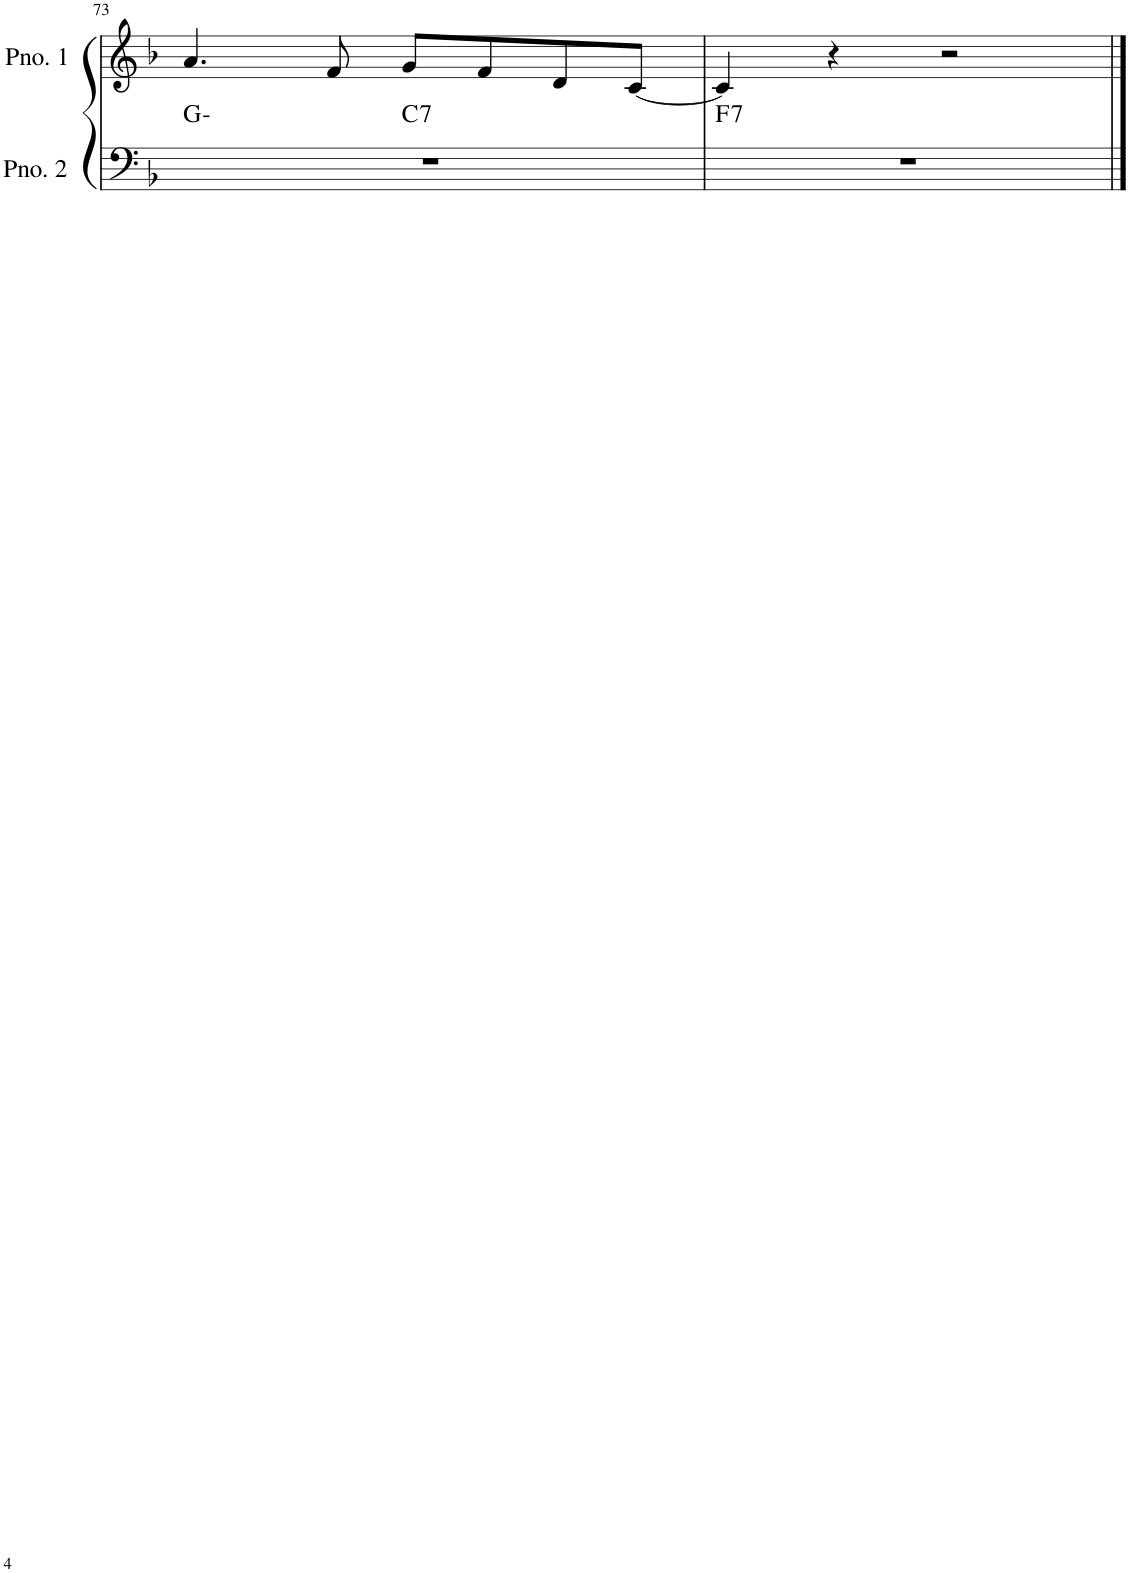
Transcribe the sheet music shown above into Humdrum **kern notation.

**kern	**harte	**kern
*part2	*part2	*part1
*staff2	*	*staff1
*I"ピアノ 2	*	*I"ピアノ 1
!!LO:PB:g=z
*clefF4	*	*clefG2
*k[b-]	*	*k[b-]
*M4/4	*	*M4/4
=73	=73	=73
*^	*	*
1r	2ryy	G:min	4.a/
.	.	.	8f/
!	!	!LO:H:kt=7	!
.	2ryy	C:7	8g/L
.	.	.	8f/
.	.	.	8d/
.	.	.	[8c/J
=74	=74	=74	=74
!	!	!LO:H:kt=7	!
*v	*v	*	*
1r	F:7	4c/]
.	.	4r
.	.	2r
==	==	==
*-	*-	*-
